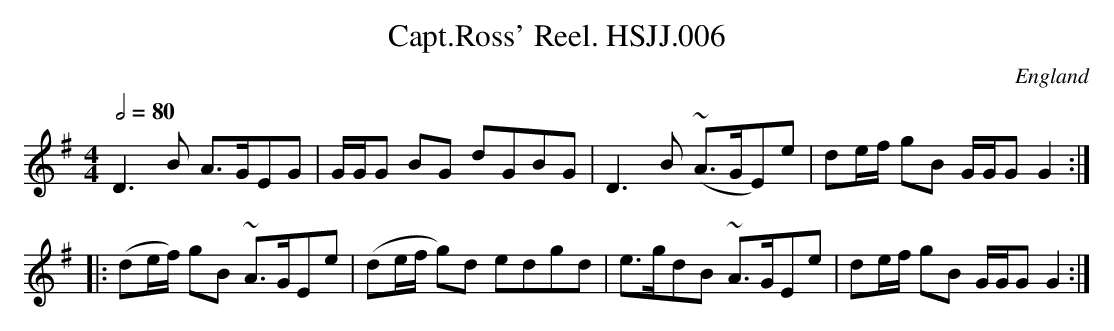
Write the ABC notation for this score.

X:1
T:Capt.Ross' Reel. HSJJ.006
L:1/8
M:4/4
O:England
Q:1/2=80
K:G
D3B A>GEG|G/G/G BG dGBG|D3B (~A>GE)e|de/f/ gB G/G/GG2:|!
|:(de/f/) gB ~A>GEe|(de/f/ g)d edgd|e>gdB ~A>GEe|de/f/ gB G/G/GG2:|
